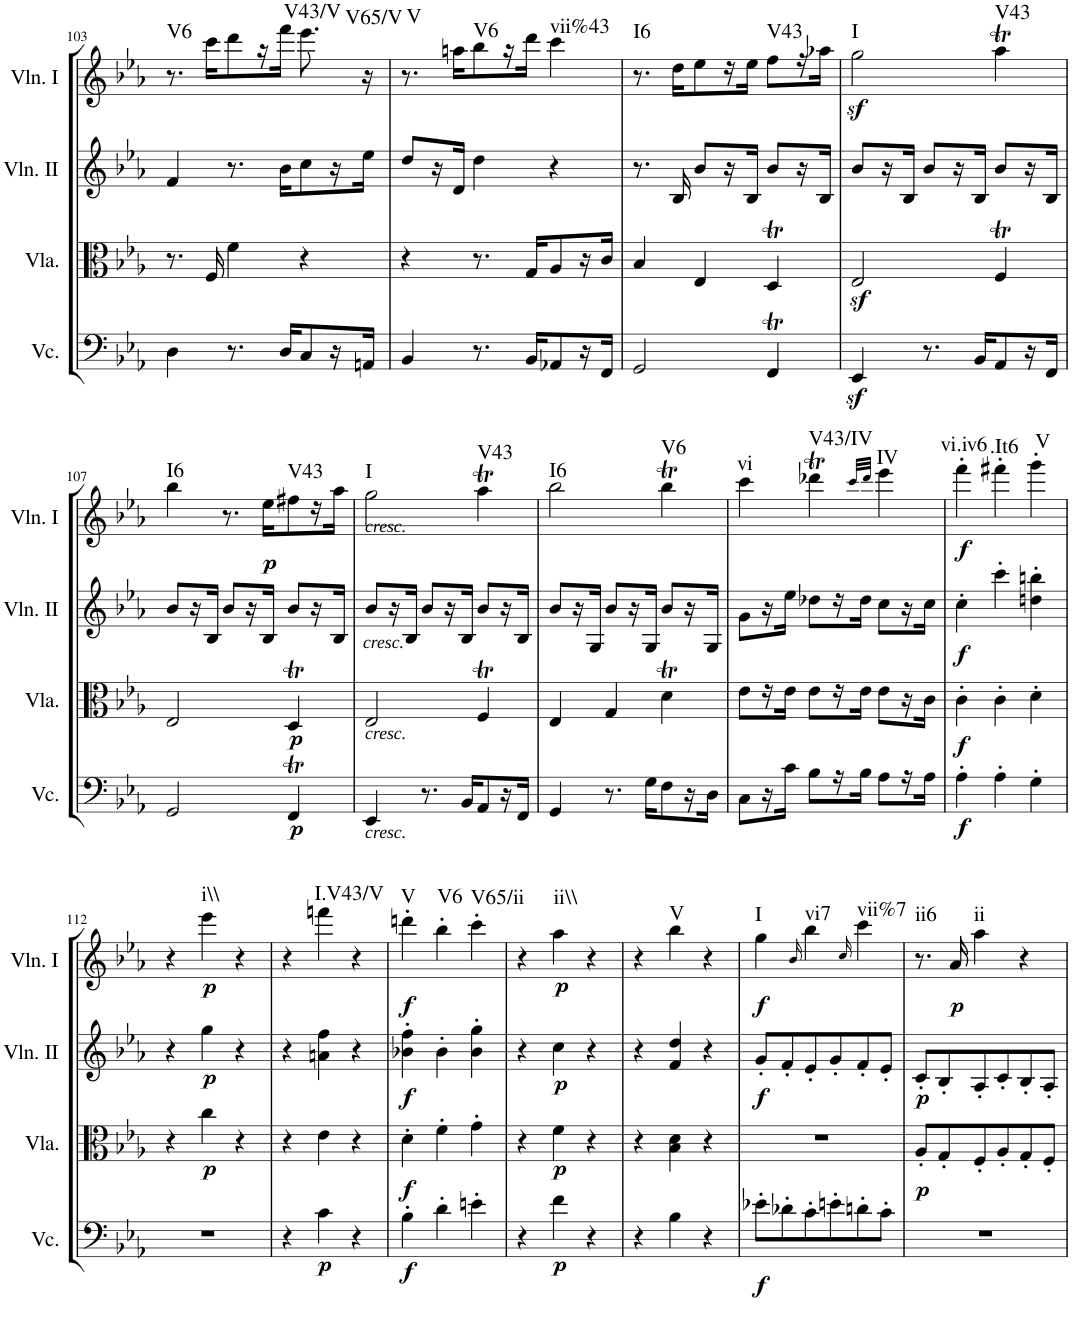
**kern	**dynam	**kern	**dynam	**kern	**dynam	**kern	**dynam	**harte
*part4	*part4	*part3	*part3	*part2	*part2	*part1	*part1	*part1
*staff4	*staff4	*staff3	*staff3	*staff2	*staff2	*staff1	*staff1	*
*I"Violoncello	*	*I"Viola	*	*I"Violin II	*	*I"Violin I	*	*
*I'Vc.	*	*I'Vla.	*	*I'Vln. II	*	*I'Vln. I	*	*
!!LO:PB:g=z
*clefF4	*	*clefC3	*	*clefG2	*	*clefG2	*	*
*k[b-e-a-]	*	*k[b-e-a-]	*	*k[b-e-a-]	*	*k[b-e-a-]	*	*
*E-:	*	*E-:	*	*E-:	*	*E-:	*	*
*M3/4	*	*M3/4	*	*M3/4	*	*M3/4	*	*
=103	=103	=103	=103	=103	=103	=103	=103	=103
!	!	!	!	!	!	!	!	!LO:H:kt=V6
4D\	.	8.r	.	4f/	.	8.r	.	N
.	.	16F/	.	.	.	16ccc\KL	.	.
8.r	.	4f\	.	8.r	.	8ddd\	.	.
.	.	.	.	.	.	16r	.	.
16D/KL	.	.	.	16b-\KL	.	16fff\JJ	.	.
!	!	!	!	!	!	!	!	!LO:H:kt=V43/V
8C/	.	4r	.	8cc\	.	8.eee-\	.	N
16r	.	.	.	16r	.	.	.	.
!	!	!	!	!	!	!	!	!LO:H:kt=V65/V
16AAn/JJ	.	.	.	16ee-\JJ	.	16r	.	N
=104	=104	=104	=104	=104	=104	=104	=104	=104
!	!	!	!	!	!	!	!	!LO:H:kt=V
4BB-/	.	4r	.	8dd/L	.	8.r	.	N
.	.	.	.	16r	.	.	.	.
.	.	.	.	16d/JJ	.	16aan\KL	.	.
!	!	!	!	!	!	!	!	!LO:H:kt=V6
8.r	.	8.r	.	4dd\	.	8bb-\	.	N
.	.	.	.	.	.	16r	.	.
16BB-/KL	.	16G/KL	.	.	.	16ddd\JJ	.	.
!	!	!	!	!	!	!	!	!LO:H:kt=vii%43
8AA-X/	.	8A-/	.	4r	.	4ccc\	.	N
16r	.	16r	.	.	.	.	.	.
16FF/JJ	.	16c/JJ	.	.	.	.	.	.
=105	=105	=105	=105	=105	=105	=105	=105	=105
!	!	!	!	!	!	!	!	!LO:H:kt=I6
2GG/	.	4B-/	.	8.r	.	8.r	.	N
.	.	.	.	16B-/	.	16dd\KL	.	.
.	.	4E-/	.	8b-/L	.	8ee-\	.	.
.	.	.	.	16r	.	16r	.	.
.	.	.	.	16B-/JJ	.	16ee-\JJ	.	.
!	!	!	!	!	!	!	!	!LO:H:kt=V43
4FFT/	.	4Dt/	.	8b-/L	.	8ff\L	.	N
.	.	.	.	16r	.	16r	.	.
.	.	.	.	16B-/JJ	.	16aa-X\JJ	.	.
=106	=106	=106	=106	=106	=106	=106	=106	=106
!	!	!	!	!	!	!	!LO:DY:b	!LO:H:kt=I
4EE-z</	.	2E-z</	.	8b-/L	.	2gg\	sf	N
.	.	.	.	16r	.	.	.	.
.	.	.	.	16B-/JJ	.	.	.	.
8.r	.	.	.	8b-/L	.	.	.	.
.	.	.	.	16r	.	.	.	.
16BB-/KL	.	.	.	16B-/JJ	.	.	.	.
!	!	!	!	!	!	!	!	!LO:H:kt=V43
8AA-/	.	4FT/	.	8b-/L	.	4aa-T\	.	N
16r	.	.	.	16r	.	.	.	.
16FF/JJ	.	.	.	16B-/JJ	.	.	.	.
!!LO:LB:g=z
=107	=107	=107	=107	=107	=107	=107	=107	=107
!	!	!	!	!	!	!	!	!LO:H:kt=I6
2GG/	.	2E-/	.	8b-/L	.	4bb-\	.	N
.	.	.	.	16r	.	.	.	.
.	.	.	.	16B-/JJ	.	.	.	.
.	.	.	.	8b-/L	.	8.r	.	.
.	.	.	.	16r	.	.	.	.
!	!	!	!	!	!	!	!LO:DY:b	!
.	.	.	.	16B-/JJ	.	16ee-\KL	p	.
!	!LO:DY:b	!	!LO:DY:b	!	!	!	!	!LO:H:kt=V43
4FFT/	p	4Dt/	p	8b-/L	.	8ff#X\	.	N
.	.	.	.	16r	.	16r	.	.
.	.	.	.	16B-/JJ	.	16aa-\JJ	.	.
=108	=108	=108	=108	=108	=108	=108	=108	=108
!	!	!	!	!	!	!LO:TX:a:i:t=cresc.	!	!
!	!	!	!	!LO:TX:b:i:t=cresc.	!	!	!	!
!	!	!LO:TX:b:i:t=cresc.	!	!	!	!	!	!
!LO:TX:b:i:t=cresc.	!	!	!	!	!	!	!	!LO:H:kt=I
4EE-/	.	2E-/	.	8b-/L	.	2gg\	.	N
.	.	.	.	16r	.	.	.	.
.	.	.	.	16B-/JJ	.	.	.	.
8.r	.	.	.	8b-/L	.	.	.	.
.	.	.	.	16r	.	.	.	.
16BB-/KL	.	.	.	16B-/JJ	.	.	.	.
!	!	!	!	!	!	!	!	!LO:H:kt=V43
8AA-/	.	4FT/	.	8b-/L	.	4aa-T\	.	N
16r	.	.	.	16r	.	.	.	.
16FF/JJ	.	.	.	16B-/JJ	.	.	.	.
=109	=109	=109	=109	=109	=109	=109	=109	=109
!	!	!	!	!	!	!	!	!LO:H:kt=I6
4GG/	.	4E-/	.	8b-/L	.	2bb-\	.	N
.	.	.	.	16r	.	.	.	.
.	.	.	.	16G/JJ	.	.	.	.
8.r	.	4G/	.	8b-/L	.	.	.	.
.	.	.	.	16r	.	.	.	.
16G\KL	.	.	.	16G/JJ	.	.	.	.
!	!	!	!	!	!	!	!	!LO:H:kt=V6
8F\	.	4dt\	.	8b-/L	.	4bb-T\	.	N
16r	.	.	.	16r	.	.	.	.
16D\JJ	.	.	.	16G/JJ	.	.	.	.
=110	=110	=110	=110	=110	=110	=110	=110	=110
!	!	!	!	!	!	!	!	!LO:H:kt=vi
8C\L	.	8e-\L	.	8g\L	.	4ccc\	.	N
16r	.	16r	.	16r	.	.	.	.
16c\JJ	.	16e-\JJ	.	16ee-\JJ	.	.	.	.
!	!	!	!	!	!	!	!	!LO:H:kt=V43/IV
8B-\L	.	8e-\L	.	8dd-X\L	.	4ddd-XT\	.	N
16r	.	16r	.	16r	.	.	.	.
16B-\JJ	.	16e-\JJ	.	16dd-\JJ	.	.	.	.
.	.	.	.	.	.	32qccc/LLL	.	.
.	.	.	.	.	.	32qddd-/JJJ	.	.
!	!	!	!	!	!	!	!	!LO:H:kt=IV
8A-\L	.	8e-\L	.	8cc\L	.	4eee-\	.	N
16r	.	16r	.	16r	.	.	.	.
16A-\JJ	.	16c\JJ	.	16cc\JJ	.	.	.	.
=111	=111	=111	=111	=111	=111	=111	=111	=111
!	!LO:DY:b	!	!LO:DY:b	!	!LO:DY:b	!	!LO:DY:b	!LO:H:kt=vi.iv6
4A-'\	f	4c'\	f	4cc'\	f	4fff'\	f	N
!	!	!	!	!	!	!	!	!LO:H:kt=.It6
4A-'\	.	4c'\	.	4ccc'\	.	4fff#X'\	.	N
!	!	!	!	!	!	!	!	!LO:H:kt=V
4G'\	.	4d'\	.	4ddn\' 4bbn\'	.	4ggg'\	.	N
!!LO:LB:g=z
=112	=112	=112	=112	=112	=112	=112	=112	=112
2.r	.	4r	.	4r	.	4r	.	.
!	!	!	!LO:DY:b	!	!LO:DY:b	!	!LO:DY:b	!LO:H:kt=i\\
.	.	4cc\	p	4gg\	p	4eee-\	p	N
.	.	4r	.	4r	.	4r	.	.
=113	=113	=113	=113	=113	=113	=113	=113	=113
4r	.	4r	.	4r	.	4r	.	.
!	!LO:DY:b	!	!	!	!	!	!	!LO:H:kt=I.V43/V
4c\	p	4e-\	.	4an\ 4ff\	.	4fffn\	.	N
4r	.	4r	.	4r	.	4r	.	.
=114	=114	=114	=114	=114	=114	=114	=114	=114
!	!LO:DY:b	!	!LO:DY:b	!	!LO:DY:b	!	!LO:DY:b	!LO:H:kt=V
4B-'\	f	4d'\	f	4b-X\' 4ff\'	f	4dddn'\	f	N
!	!	!	!	!	!	!	!	!LO:H:kt=V6
4d'\	.	4f'\	.	4b-'\	.	4bb-'\	.	N
!	!	!	!	!	!	!	!	!LO:H:kt=V65/ii
4en'\	.	4g'\	.	4b-\' 4gg\'	.	4ccc'\	.	N
=115	=115	=115	=115	=115	=115	=115	=115	=115
4r	.	4r	.	4r	.	4r	.	.
!	!LO:DY:b	!	!LO:DY:b	!	!LO:DY:b	!	!LO:DY:b	!LO:H:kt=ii\\
4f\	p	4f\	p	4cc\	p	4aa-\	p	N
4r	.	4r	.	4r	.	4r	.	.
=116	=116	=116	=116	=116	=116	=116	=116	=116
4r	.	4r	.	4r	.	4r	.	.
!	!	!	!	!	!	!	!	!LO:H:kt=V
4B-\	.	4B-\ 4d\	.	4f/ 4dd/	.	4bb-\	.	N
4r	.	4r	.	4r	.	4r	.	.
=117	=117	=117	=117	=117	=117	=117	=117	=117
!	!LO:DY:b	!	!	!	!LO:DY:b	!	!LO:DY:b	!LO:H:kt=I
8e-X'\L	f	2.r	.	8g'/L	f	4gg\	f	N
8d-X'\	.	.	.	8f'/	.	.	.	.
.	.	.	.	.	.	16qb-/	.	.
!	!	!	!	!	!	!	!	!LO:H:kt=vi7
8c'\	.	.	.	8e-'/	.	4bb-\	.	N
8en'\	.	.	.	8g'/	.	.	.	.
.	.	.	.	.	.	16qcc/	.	.
!	!	!	!	!	!	!	!	!LO:H:kt=vii%7
8dn'\	.	.	.	8f'/	.	4ccc\	.	N
8c'\J	.	.	.	8e-'/J	.	.	.	.
=118	=118	=118	=118	=118	=118	=118	=118	=118
!	!	!	!LO:DY:b	!	!LO:DY:b	!	!	!LO:H:kt=ii6
2.r	.	8A-'/L	p	8c'/L	p	8.r	.	N
.	.	8G'/	.	8B-'/	.	.	.	.
!	!	!	!	!	!	!	!LO:DY:b	!
.	.	.	.	.	.	16a-/	p	.
!	!	!	!	!	!	!	!	!LO:H:kt=ii
.	.	8F'/	.	8A-'/	.	4aa-\	.	N
.	.	8A-'/	.	8c'/	.	.	.	.
.	.	8G'/	.	8B-'/	.	4r	.	.
.	.	8F'/J	.	8A-'/J	.	.	.	.
=	=	=	=	=	=	=	=	=
*-	*-	*-	*-	*-	*-	*-	*-	*-
